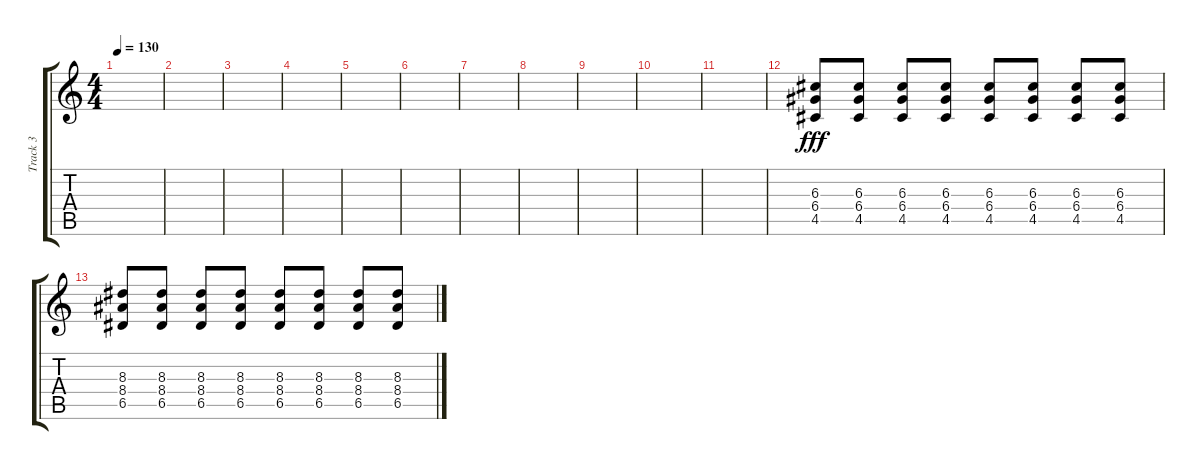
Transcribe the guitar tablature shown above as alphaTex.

\track ("Track 3" "Track 3") {instrument distortionguitar}
\staff {score tabs}
\tuning (E4 B3 G3 D3 A2 E2) {hide}
\ts (4 4)
\tempo 130
\clef g2
\ks c
|
|
|
|
|
|
|
|
|
|
|
(6.3 6.4 4.5).8{dy fff} (6.3 6.4 4.5).8 (6.3 6.4 4.5).8 (6.3 6.4 4.5).8 (6.3 6.4 4.5).8 (6.3 6.4 4.5).8 (6.3 6.4 4.5).8 (6.3 6.4 4.5).8 |
(8.3 8.4 6.5).8 (8.3 8.4 6.5).8 (8.3 8.4 6.5).8 (8.3 8.4 6.5).8 (8.3 8.4 6.5).8 (8.3 8.4 6.5).8 (8.3 8.4 6.5).8 (8.3 8.4 6.5).8
